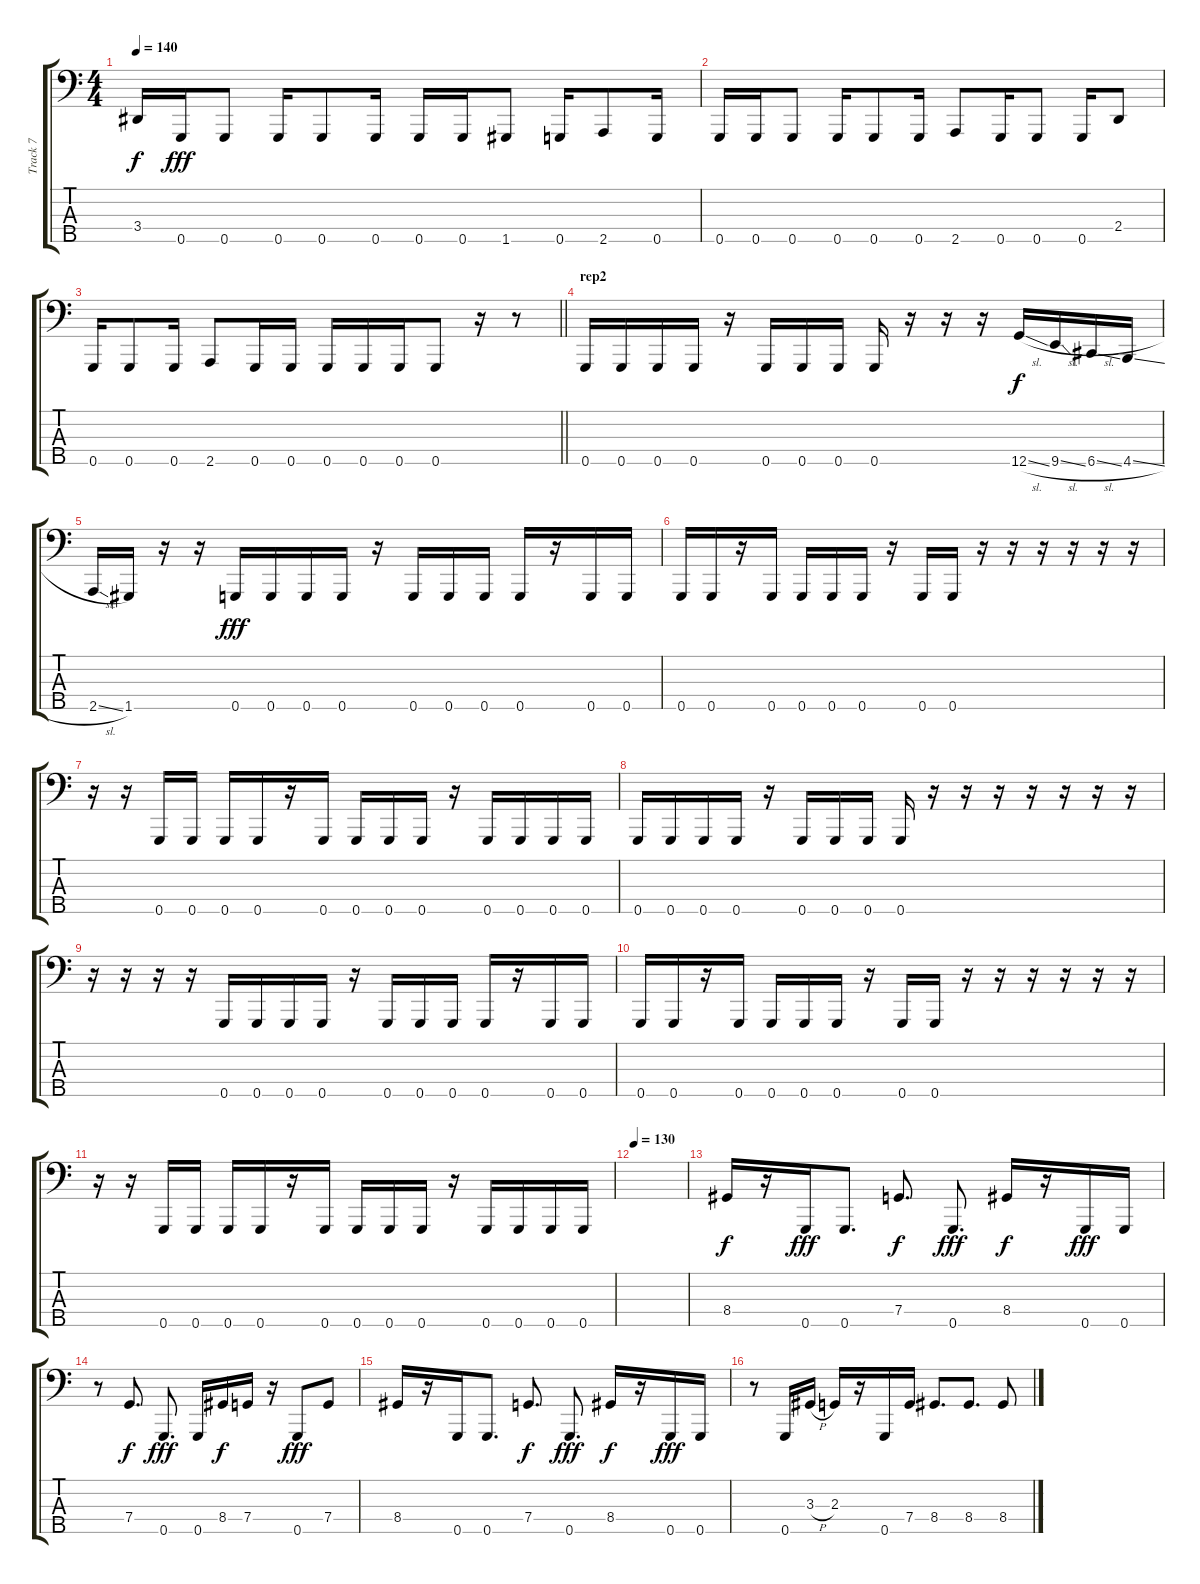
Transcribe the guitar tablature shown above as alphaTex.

\track ("Track 7" "Track 7") {instrument electricbasspick}
\staff {score tabs}
\tuning (Eb2 Bb1 F1 C1 G0) {hide}
\ts (4 4)
\tempo 140
\clef f4
\ks c
3.4{t}.16{dy f} 0.5.16{dy fff} 0.5.8 0.5.16 0.5.8 0.5.16 0.5.16 0.5.16 1.5.8 0.5.16 2.5.8 0.5.16 |
0.5.16 0.5.16 0.5.8 0.5.16 0.5.8 0.5.16 2.5.8 0.5.16 0.5.8 0.5.16 2.4.8 |
\barLineRight lightlight
0.5.16 0.5.8 0.5.16 2.5.8 0.5.16 0.5.16 0.5.16 0.5.16 0.5.16 0.5.8 r.16 r.8 |
\section ("" "rep2")
0.5.16 0.5.16 0.5.16 0.5.16 r.16 0.5.16 0.5.16 0.5.16 0.5.16 r.16 r.16{volume 10} r.16 12.5{sl}.16{dy f} 9.5{sl}.16 6.5{sl}.16 4.5{sl}.16 |
2.5{sl}.16 1.5.16 r.16 r.16{volume 8} 0.5.16{dy fff} 0.5.16 0.5.16 0.5.16 r.16 0.5.16 0.5.16 0.5.16 0.5.16 r.16 0.5.16 0.5.16 |
0.5.16 0.5.16 r.16 0.5.16 0.5.16 0.5.16 0.5.16 r.16 0.5.16 0.5.16 r.16 r.16 r.16 r.16 r.16 r.16 |
r.16 r.16 0.5.16 0.5.16 0.5.16 0.5.16 r.16 0.5.16 0.5.16 0.5.16 0.5.16 r.16 0.5.16 0.5.16 0.5.16 0.5.16 |
0.5.16 0.5.16 0.5.16 0.5.16 r.16 0.5.16 0.5.16 0.5.16 0.5.16 r.16 r.16 r.16 r.16 r.16 r.16 r.16 |
r.16 r.16 r.16 r.16 0.5.16 0.5.16 0.5.16 0.5.16 r.16 0.5.16 0.5.16 0.5.16 0.5.16 r.16 0.5.16 0.5.16 |
0.5.16 0.5.16 r.16 0.5.16 0.5.16 0.5.16 0.5.16 r.16 0.5.16 0.5.16 r.16 r.16 r.16 r.16 r.16 r.16 |
r.16 r.16 0.5.16 0.5.16 0.5.16 0.5.16 r.16 0.5.16 0.5.16 0.5.16 0.5.16 r.16 0.5.16 0.5.16 0.5.16 0.5.16 |
\tempo 130
|
8.4.16{dy f} r.16 0.5.16{dy fff} 0.5.8{d} 7.4.8{d dy f} 0.5.8{d dy fff} 8.4.16{dy f} r.16 0.5.16{dy fff} 0.5.16 |
r.8 7.4.8{d dy f} 0.5.8{d dy fff} 0.5.16 8.4.16{dy f} 7.4.16 r.16 0.5.8{dy fff} 7.4.8 |
8.4.16 r.16 0.5.16 0.5.8{d} 7.4.8{d dy f} 0.5.8{d dy fff} 8.4.16{dy f} r.16 0.5.16{dy fff} 0.5.16 |
r.8 0.5.16 3.3{h}.16 2.3.16 r.16 0.5.16 7.4.16 8.4.8{d} 8.4.8{d} 8.4.8
